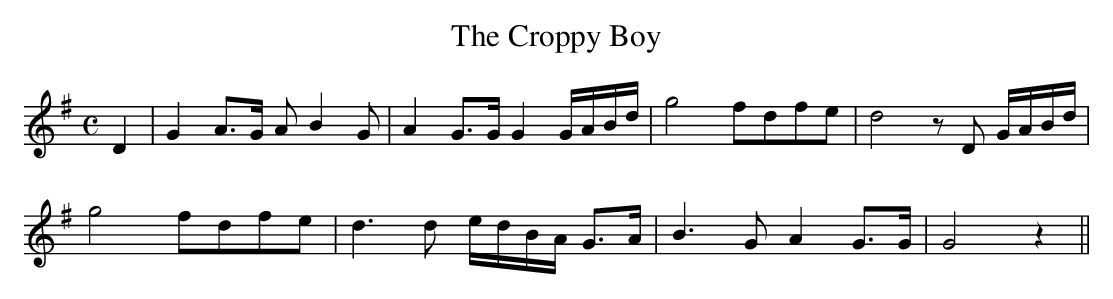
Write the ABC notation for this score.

X:1
T: The Croppy Boy
M: C
L: 1/8
K: G
D2|G2 A>G A B2 G|A2 G>G G2 G/A/B/d/|g4 fdfe|d4 z D G/A/B/d/|
g4 fdfe|d3 d e/d/B/A/ G>A|B3 G A2 G>G|G4 z2||
